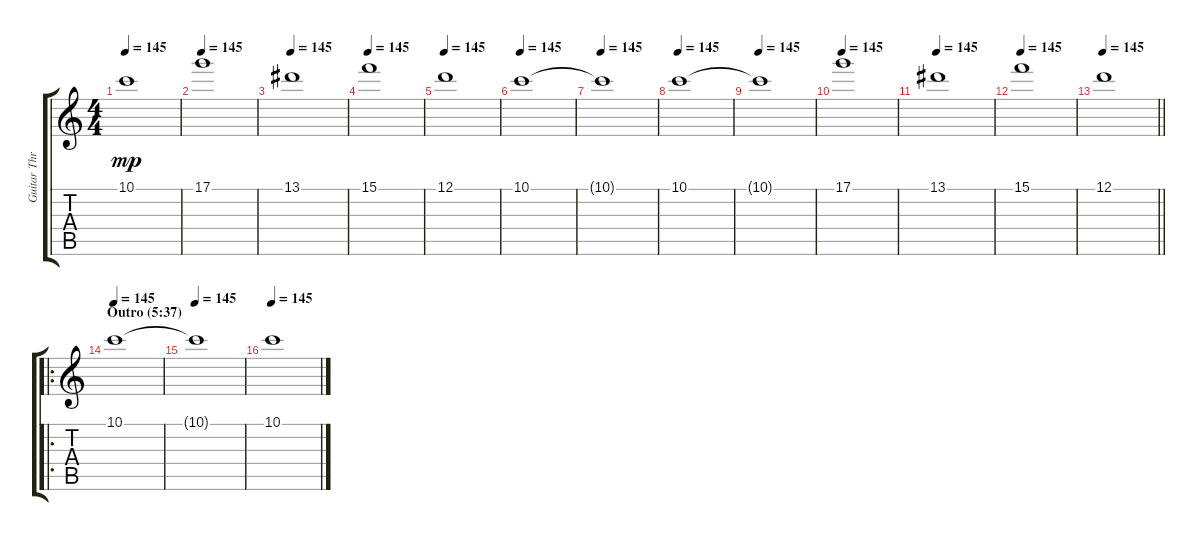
\track ("Guitar Three" "Guitar Thr") {instrument distortionguitar}
\staff {score tabs}
\tuning (D4 A3 F3 C3 G2 C2) {hide}
\ts (4 4)
\tempo 145
\clef g2
\ks c
10.1{t}.1{dy mp} |
\tempo 145
17.1.1{balance 8 instrument fx6goblins} |
\tempo 145
13.1.1{balance 8 instrument fx6goblins} |
\tempo 145
15.1.1{balance 8 instrument fx6goblins} |
\tempo 145
12.1.1{balance 8 instrument fx6goblins} |
\tempo 145
10.1.1{balance 8 instrument fx6goblins} |
\tempo 145
10.1{t}.1 |
\tempo 145
10.1.1{balance 8 instrument fx6goblins} |
\tempo 145
10.1{t}.1 |
\tempo 145
17.1.1{balance 8 instrument fx6goblins} |
\tempo 145
13.1.1{balance 8 instrument fx6goblins} |
\tempo 145
15.1.1{balance 8 instrument fx6goblins} |
\tempo 145
\barLineRight lightlight
12.1.1{balance 8 instrument fx6goblins} |
\ro
\section ("" "Outro (5:37)")
\tempo 145
10.1.1{balance 8 instrument fx6goblins} |
\tempo 145
10.1{t}.1 |
\tempo 145
10.1.1{balance 8 instrument fx6goblins}
